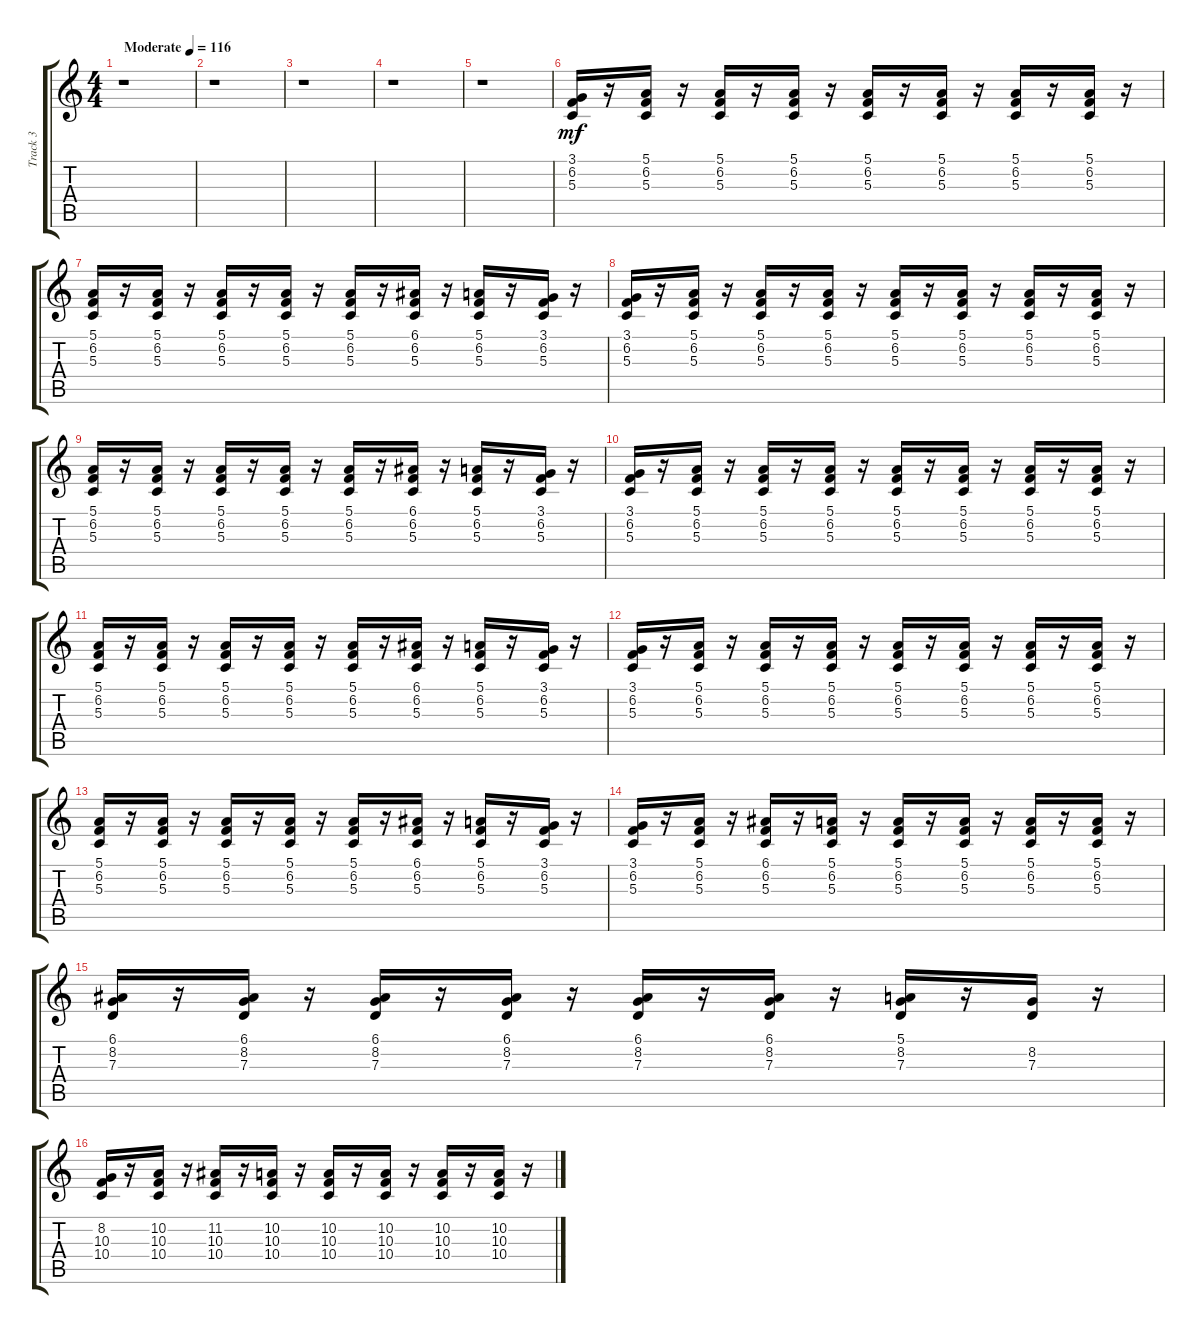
\track ("Track 3" "Track 3") {instrument electricpiano1}
\staff {score tabs}
\tuning (E4 B3 G3 D3 A2 E2) {hide}
\ts (4 4)
\tempo (116 "Moderate")
\clef g2
\ks c
r.1{dy mf instrument electricpiano1} |
r.1 |
r.1 |
r.1 |
r.1 |
(3.1 6.2 5.3).16 r.16 (5.1 6.2 5.3).16 r.16 (5.1 6.2 5.3).16 r.16 (5.1 6.2 5.3).16 r.16 (5.1 6.2 5.3).16 r.16 (5.1 6.2 5.3).16 r.16 (5.1 6.2 5.3).16 r.16 (5.1 6.2 5.3).16 r.16 |
(5.1 6.2 5.3).16 r.16 (5.1 6.2 5.3).16 r.16 (5.1 6.2 5.3).16 r.16 (5.1 6.2 5.3).16 r.16 (5.1 6.2 5.3).16 r.16 (6.1 6.2 5.3).16 r.16 (5.1 6.2 5.3).16 r.16 (3.1 6.2 5.3).16 r.16 |
(3.1 6.2 5.3).16 r.16 (5.1 6.2 5.3).16 r.16 (5.1 6.2 5.3).16 r.16 (5.1 6.2 5.3).16 r.16 (5.1 6.2 5.3).16 r.16 (5.1 6.2 5.3).16 r.16 (5.1 6.2 5.3).16 r.16 (5.1 6.2 5.3).16 r.16 |
(5.1 6.2 5.3).16 r.16 (5.1 6.2 5.3).16 r.16 (5.1 6.2 5.3).16 r.16 (5.1 6.2 5.3).16 r.16 (5.1 6.2 5.3).16 r.16 (6.1 6.2 5.3).16 r.16 (5.1 6.2 5.3).16 r.16 (3.1 6.2 5.3).16 r.16 |
(3.1 6.2 5.3).16 r.16 (5.1 6.2 5.3).16 r.16 (5.1 6.2 5.3).16 r.16 (5.1 6.2 5.3).16 r.16 (5.1 6.2 5.3).16 r.16 (5.1 6.2 5.3).16 r.16 (5.1 6.2 5.3).16 r.16 (5.1 6.2 5.3).16 r.16 |
(5.1 6.2 5.3).16 r.16 (5.1 6.2 5.3).16 r.16 (5.1 6.2 5.3).16 r.16 (5.1 6.2 5.3).16 r.16 (5.1 6.2 5.3).16 r.16 (6.1 6.2 5.3).16 r.16 (5.1 6.2 5.3).16 r.16 (3.1 6.2 5.3).16 r.16 |
(3.1 6.2 5.3).16 r.16 (5.1 6.2 5.3).16 r.16 (5.1 6.2 5.3).16 r.16 (5.1 6.2 5.3).16 r.16 (5.1 6.2 5.3).16 r.16 (5.1 6.2 5.3).16 r.16 (5.1 6.2 5.3).16 r.16 (5.1 6.2 5.3).16 r.16 |
(5.1 6.2 5.3).16 r.16 (5.1 6.2 5.3).16 r.16 (5.1 6.2 5.3).16 r.16 (5.1 6.2 5.3).16 r.16 (5.1 6.2 5.3).16 r.16 (6.1 6.2 5.3).16 r.16 (5.1 6.2 5.3).16 r.16 (3.1 6.2 5.3).16 r.16 |
(3.1 6.2 5.3).16 r.16 (5.1 6.2 5.3).16 r.16 (6.1 6.2 5.3).16 r.16 (5.1 6.2 5.3).16 r.16 (5.1 6.2 5.3).16 r.16 (5.1 6.2 5.3).16 r.16 (5.1 6.2 5.3).16 r.16 (5.1 6.2 5.3).16 r.16 |
(6.1 8.2 7.3).16 r.16 (6.1 8.2 7.3).16 r.16 (6.1 8.2 7.3).16 r.16 (6.1 8.2 7.3).16 r.16 (6.1 8.2 7.3).16 r.16 (6.1 8.2 7.3).16 r.16 (5.1 8.2 7.3).16 r.16 (8.2 7.3).16 r.16 |
(8.2 10.3 10.4).16 r.16 (10.2 10.3 10.4).16 r.16 (11.2 10.3 10.4).16 r.16 (10.2 10.3 10.4).16 r.16 (10.2 10.3 10.4).16 r.16 (10.2 10.3 10.4).16 r.16 (10.2 10.3 10.4).16 r.16 (10.2 10.3 10.4).16 r.16
